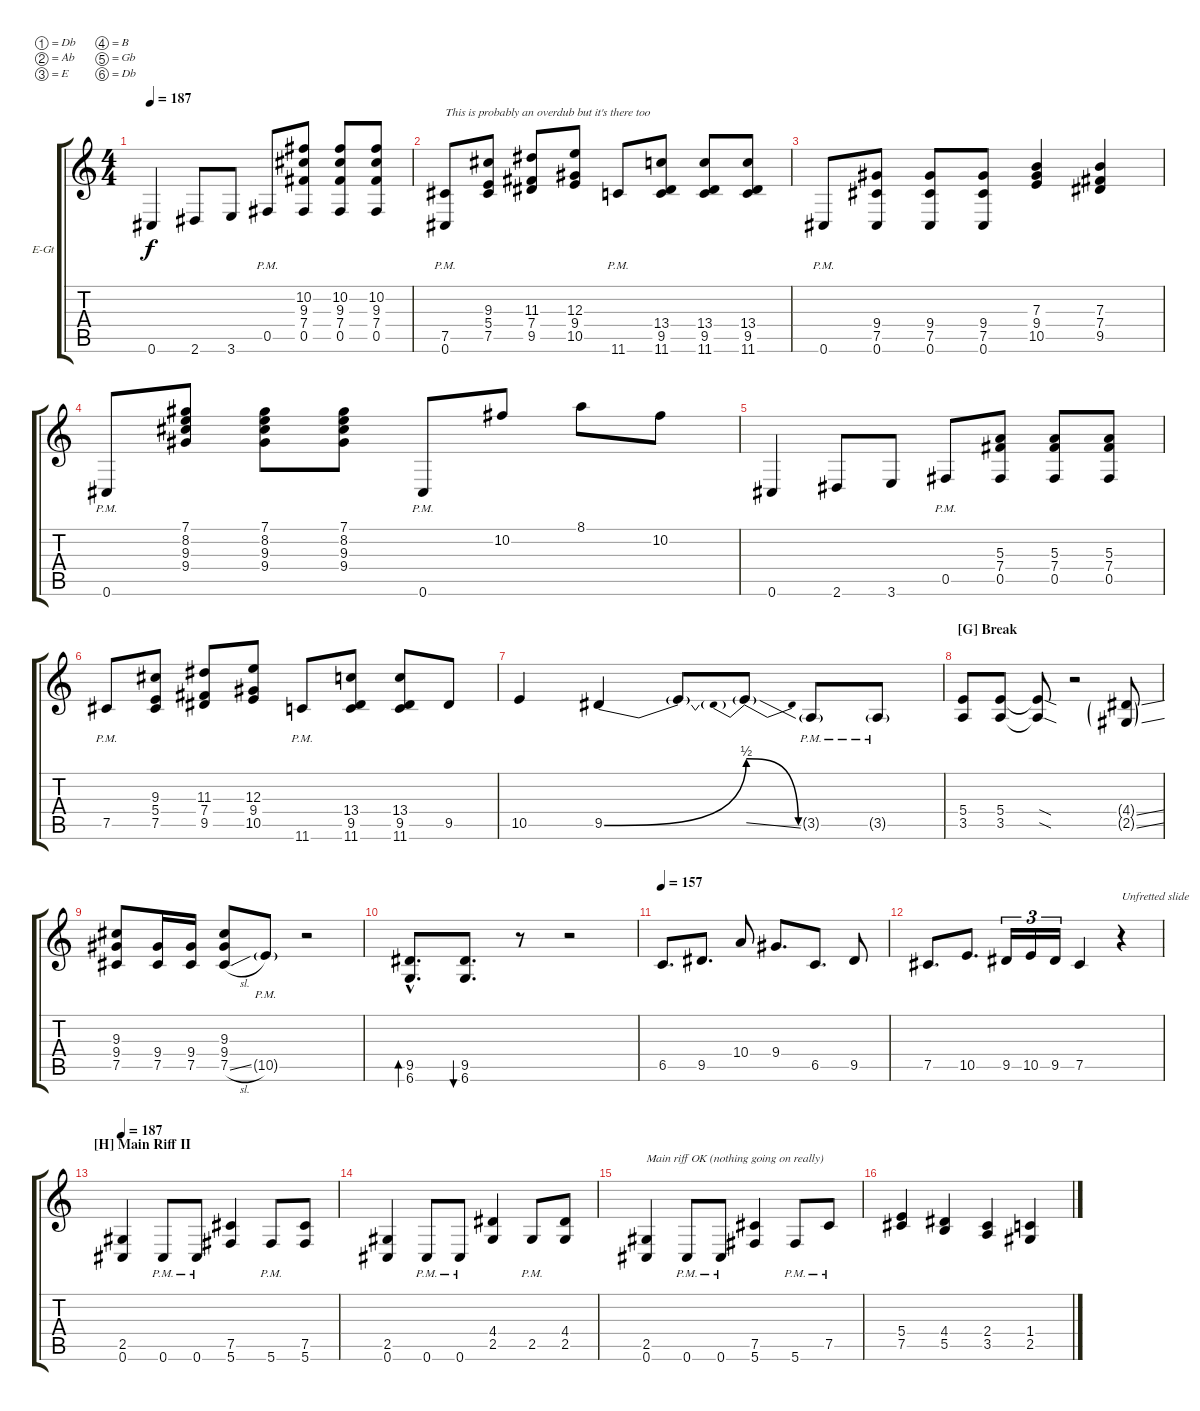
\defaultSystemsLayout 4
\bracketExtendMode groupsimilarinstruments
\firstSystemTrackNameOrientation horizontal
\otherSystemsTrackNameOrientation horizontal
\track ("Left Guitar (Main)" "E-Gt") {instrument distortionguitar}
\staff {score tabs}
\tuning (Db4 Ab3 E3 B2 Gb2 Db2)
\ts (4 4)
\tempo 187
\clef g2
\scale
0.333333
\ks c
0.6.4{dy f} 2.6.8 3.6.8 0.5{pm}.8 (7.4 9.3 10.2 0.5).8 (7.4 9.3 10.2 0.5).8 (7.4 9.3 10.2 0.5).8 |
\scale
0.333333 (0.6{pm} 7.5{pm}).8{txt "This is probably an overdub but it's there too"} (7.5 5.4 9.3).8 (7.4 9.5 11.3).8 (9.4 10.5 12.3).8 11.6{pm}.8 (9.5 11.6 13.4).8 (9.5 11.6 13.4).8 (9.5 11.6 13.4).8 |
\scale
0.333333 0.6{pm}.8 (7.5 9.4 0.6).8 (7.5 9.4 0.6).8 (7.5 9.4 0.6).8 (9.4 7.3 10.5).4 (7.4 9.5 7.3).4 |
\scale
0.333333 0.6{pm}.8 (9.3 9.4 8.2 7.1).8 (9.4 9.3 7.1 8.2).8 (9.4 9.3 7.1 8.2).8 0.6{pm}.8 10.2.8 8.1.8 10.2.8 |
\scale
0.333333 0.6.4 2.6.8 3.6.8 0.5{pm}.8 (0.5 7.4 5.3).8 (0.5 7.4 5.3).8 (0.5 7.4 5.3).8 |
\scale
0.333333 7.5{pm}.8 (7.5 5.4 9.3).8 (7.4 9.5 11.3).8 (9.4 10.5 12.3).8 11.6{pm}.8 (9.5 11.6 13.4).8 (9.5 11.6 13.4).8 9.5.8 |
\scale
0.333333 10.5.4 9.5{be (bend 13.799999999999999 0 30 2)}.4 9.5{t}.8 9.5{be (prebendrelease 0 2 15 0) ss t}.8 3.5{g pm}.8 3.5{g pm}.8 |
\section ("G" "Break")
\scale
0.333333 (3.5 5.4).8 (3.5 5.4).8 (5.4{sod t} 3.5{sod t}).8 r.2 (2.5{ss g} 4.4{ss g}).8 |
\scale
0.333333 (7.5 9.4 9.3).8 (7.5 9.4).16 (7.5 9.4).16 (7.5{sl} 9.4 9.3).8 10.5{g pm}.8 r.2 |
\scale
0.333333 (6.6{hac} 9.5).8{d bd 119} (6.6 9.5).8{d bu 118} r.8 r.2 |
\tempo 157
\scale
0.333333 6.5.8{d} 9.5.8{d} 10.4.8 9.4.8{d} 6.5.8{d} 9.5.8 |
\scale
0.333333 7.5.8{d} 10.5.8{d} 9.5.16{tu (3 2)} 10.5.16{tu (3 2)} 9.5.16{tu (3 2)} 7.5.4 r.4{txt "Unfretted slide"} |
\section ("H" "Main Riff II")
\tempo 187
\scale
0.333333 (0.6 2.5).4 0.6{pm}.8 0.6{pm}.8 (7.5 5.6).4 5.6{pm}.8 (7.5 5.6).8 |
\scale
0.333333 (0.6 2.5).4 0.6{pm}.8 0.6{pm}.8 (2.5 4.4).4 2.5{pm}.8 (2.5 4.4).8 |
\scale
0.333333 (0.6 2.5).4{txt "Main riff OK (nothing going on really)"} 0.6{pm}.8 0.6{pm}.8 (7.5 5.6).4 5.6{pm}.8 7.5{pm}.8 |
\scale
0.333333 (7.5 5.4).4 (5.5 4.4).4 (3.5 2.4).4 (2.5 1.4).4
